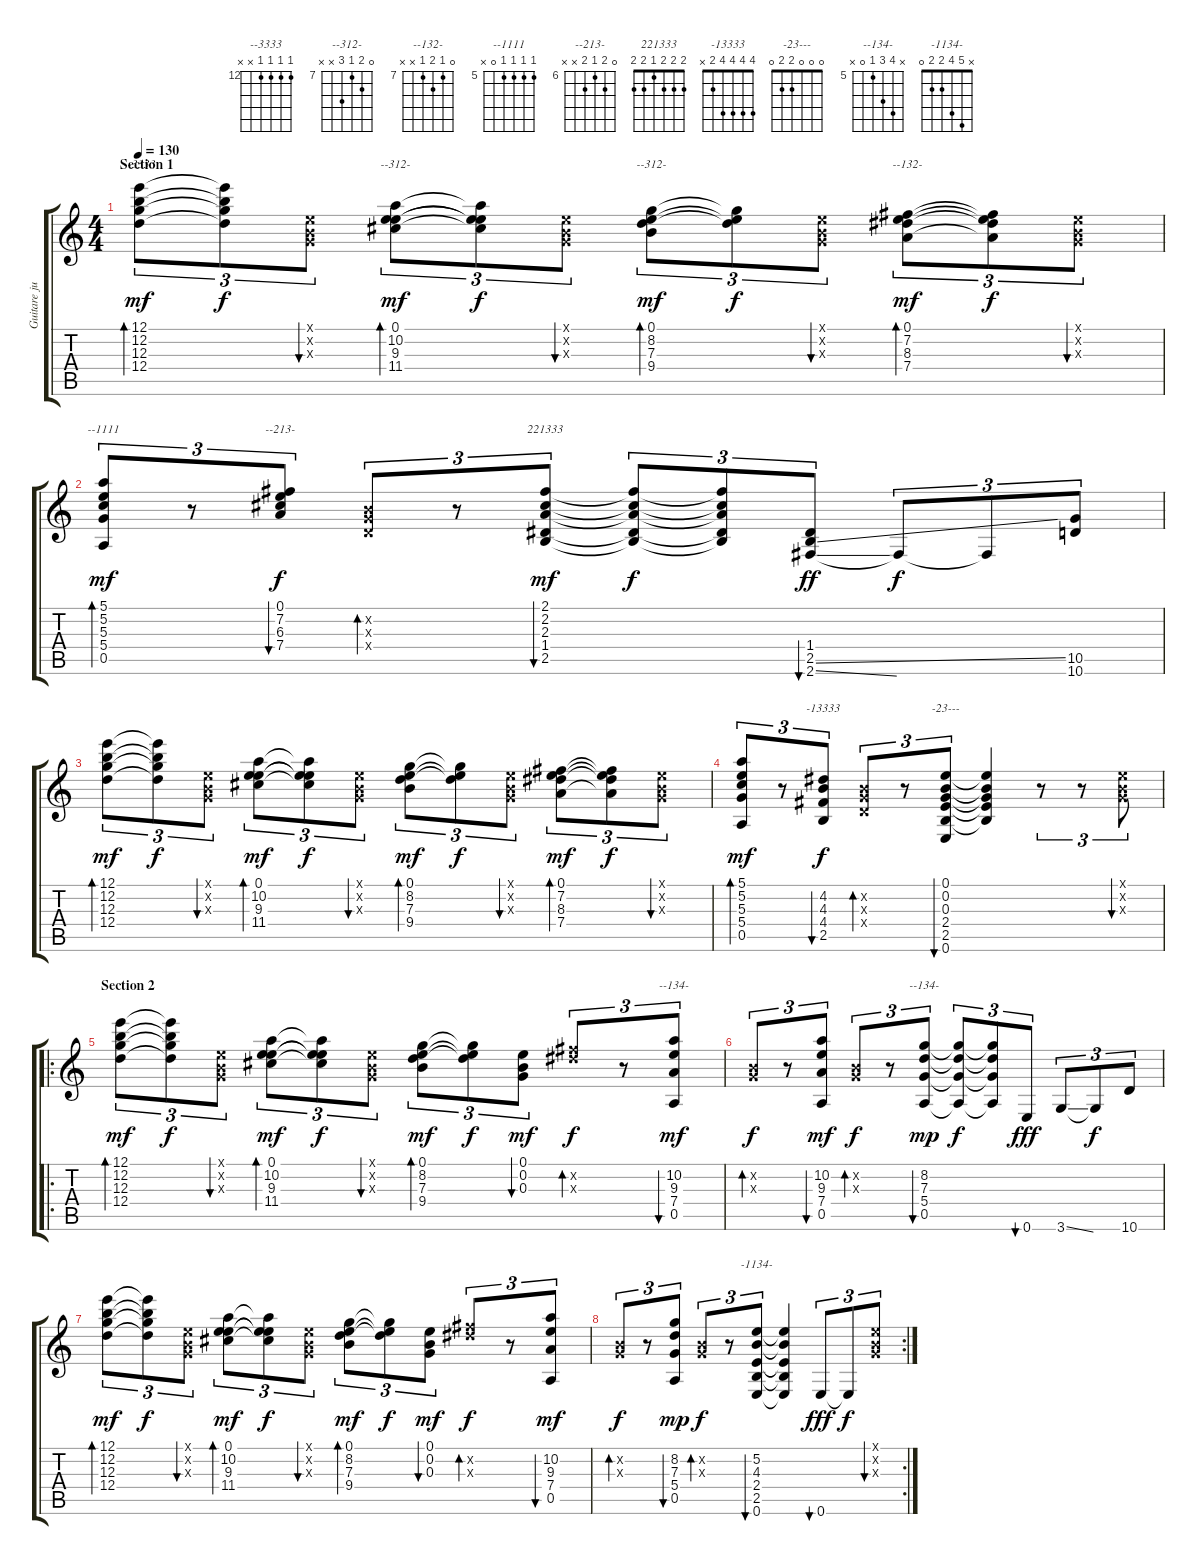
\track ("Guitare juin 2001" "Guitare ju") {instrument acousticguitarnylon}
\staff {score tabs}
\tuning (E4 B3 G3 D3 A2 E2) {hide}
\chord ("--3333" 12 12 12 12 x x) {firstfret 12}
\chord ("--312-" 0 10 9 11 x x) {firstfret 9}
\chord ("--312-" 0 8 7 9 x x) {firstfret 7}
\chord ("--132-" 0 7 8 7 x x) {firstfret 7}
\chord ("--1111" 5 5 5 5 0 x) {firstfret 5}
\chord ("--213-" 0 7 6 7 x x) {firstfret 6}
\chord ("221333" 2 2 2 1 2 2)
\chord ("-13333" 4 4 4 4 2 x)
\chord ("-23---" 0 0 0 2 2 0)
\chord ("--134-" x 10 9 7 0 x) {firstfret 7}
\chord ("--134-" x 8 7 5 0 x) {firstfret 5}
\chord ("-1134-" x 5 4 2 2 0)
\ts (4 4)
\section ("" "Section 1")
\tempo 130
\clef g2
\ks c
(12.1 12.2 12.3 12.4).8{tu (3 2) bd 60 ch "--3333" dy mf instrument acousticguitarnylon} (12.1{t} 12.2{t} 12.3{t} 12.4{t}).8{tu (3 2) dy f} (0.1{x} 0.2{x} 0.3{x}).8{tu (3 2) bu 60} (0.1 10.2 9.3 11.4).8{tu (3 2) bd 60 ch "--312-" dy mf} (0.1{t} 10.2{t} 9.3{t} 11.4{t}).8{tu (3 2) dy f} (0.1{x} 0.2{x} 0.3{x}).8{tu (3 2) bu 60} (0.1 8.2 7.3 9.4).8{tu (3 2) bd 60 ch "--312-" dy mf} (0.1{t} 8.2{t} 7.3{t}).8{tu (3 2) dy f} (0.1{x} 0.2{x} 0.3{x}).8{tu (3 2) bu 60} (0.1 7.2 8.3 7.4).8{tu (3 2) bd 60 ch "--132-" dy mf} (0.1{t} 7.2{t} 8.3{t} 7.4{t}).8{tu (3 2) dy f} (0.1{x} 0.2{x} 0.3{x}).8{tu (3 2) bu 60} |
(5.1 5.2 5.3 5.4 0.5).8{tu (3 2) bd 60 ch "--1111" dy mf} r.8{tu (3 2)} (0.1 7.2 6.3 7.4).8{tu (3 2) bu 60 ch "--213-" dy f} (0.2{x} 0.3{x} 0.4{x}).8{tu (3 2) bd 60} r.8{tu (3 2)} (2.1 2.2 2.3 1.4 2.5).8{tu (3 2) bu 60 ch "221333" dy mf} (2.1{t} 2.2{t} 2.3{t} 1.4{t} 2.5{t}).8{tu (3 2) dy f} (2.1{t} 2.2{t} 2.3{t} 1.4{t} 2.5{t}).8{tu (3 2)} (1.4 2.5{ss} 2.6{ss}).8{tu (3 2) bu 60 dy ff} 2.6{t}.8{tu (3 2) dy f} 2.6{t}.8{tu (3 2)} (10.5 10.6).8{tu (3 2)} |
(12.1 12.2 12.3 12.4).8{tu (3 2) bd 60 dy mf} (12.1{t} 12.2{t} 12.3{t} 12.4{t}).8{tu (3 2) dy f} (0.1{x} 0.2{x} 0.3{x}).8{tu (3 2) bu 60} (0.1 10.2 9.3 11.4).8{tu (3 2) bd 60 dy mf} (0.1{t} 10.2{t} 9.3{t} 11.4{t}).8{tu (3 2) dy f} (0.1{x} 0.2{x} 0.3{x}).8{tu (3 2) bu 60} (0.1 8.2 7.3 9.4).8{tu (3 2) bd 60 dy mf} (0.1{t} 8.2{t} 7.3{t}).8{tu (3 2) dy f} (0.1{x} 0.2{x} 0.3{x}).8{tu (3 2) bu 60} (0.1 7.2 8.3 7.4).8{tu (3 2) bd 60 dy mf} (0.1{t} 7.2{t} 8.3{t} 7.4{t}).8{tu (3 2) dy f} (0.1{x} 0.2{x} 0.3{x}).8{tu (3 2) bu 60} |
(5.1 5.2 5.3 5.4 0.5).8{tu (3 2) bd 60 dy mf} r.8{tu (3 2)} (4.2 4.3 4.4 2.5).8{tu (3 2) bu 60 ch "-13333" dy f} (0.2{x} 0.3{x} 0.4{x}).8{tu (3 2) bd 60} r.8{tu (3 2)} (0.1 0.2 0.3 2.4 2.5 0.6).8{tu (3 2) bu 60 ch "-23---"} (0.1{t} 0.2{t} 0.3{t} 2.4{t} 2.5{t}).4 r.8{tu (3 2)} r.8{tu (3 2)} (0.1{x} 0.2{x} 0.3{x}).8{tu (3 2) bu 60} |
\ro
\section ("" "Section 2")
(12.1 12.2 12.3 12.4).8{tu (3 2) bd 60 dy mf} (12.1{t} 12.2{t} 12.3{t} 12.4{t}).8{tu (3 2) dy f} (0.1{x} 0.2{x} 0.3{x}).8{tu (3 2) bu 60} (0.1 10.2 9.3 11.4).8{tu (3 2) bd 60 dy mf} (0.1{t} 10.2{t} 9.3{t} 11.4{t}).8{tu (3 2) dy f} (0.1{x} 0.2{x} 0.3{x}).8{tu (3 2) bu 60} (0.1 8.2 7.3 9.4).8{tu (3 2) bd 60 dy mf} (0.1{t} 8.2{t} 7.3{t}).8{tu (3 2) dy f} (0.1 0.2 0.3).8{tu (3 2) bu 60 dy mf} (7.2{x} 8.3{x}).8{tu (3 2) bd 60 dy f} r.8{tu (3 2)} (10.2 9.3 7.4 0.5).8{tu (3 2) bu 60 ch "--134-" dy mf} |
(0.2{x} 0.3{x}).8{tu (3 2) bd 60 dy f} r.8{tu (3 2)} (10.2 9.3 7.4 0.5).8{tu (3 2) bu 60 dy mf} (0.2{x} 0.3{x}).8{tu (3 2) bd 60 dy f} r.8{tu (3 2)} (8.2 7.3 5.4 0.5).8{tu (3 2) bu 60 ch "--134-" dy mp} (8.2{t} 7.3{t} 5.4{t} 0.5{t}).8{tu (3 2) dy f} (8.2{t} 7.3{t} 5.4{t} 0.5{t}).8{tu (3 2)} 0.6.8{tu (3 2) bu 60 dy fff} 3.6{ss}.8{tu (3 2)} 3.6{t}.8{tu (3 2) dy f} 10.6.8{tu (3 2)} |
(12.1 12.2 12.3 12.4).8{tu (3 2) bd 60 dy mf} (12.1{t} 12.2{t} 12.3{t} 12.4{t}).8{tu (3 2) dy f} (0.1{x} 0.2{x} 0.3{x}).8{tu (3 2) bu 60} (0.1 10.2 9.3 11.4).8{tu (3 2) bd 60 dy mf} (0.1{t} 10.2{t} 9.3{t} 11.4{t}).8{tu (3 2) dy f} (0.1{x} 0.2{x} 0.3{x}).8{tu (3 2) bu 60} (0.1 8.2 7.3 9.4).8{tu (3 2) bd 60 dy mf} (0.1{t} 8.2{t} 7.3{t}).8{tu (3 2) dy f} (0.1 0.2 0.3).8{tu (3 2) bu 60 dy mf} (7.2{x} 8.3{x}).8{tu (3 2) bd 60 dy f} r.8{tu (3 2)} (10.2 9.3 7.4 0.5).8{tu (3 2) bu 60 dy mf} |
\rc 2
(0.2{x} 0.3{x}).8{tu (3 2) bd 60 dy f} r.8{tu (3 2)} (8.2 7.3 5.4 0.5).8{tu (3 2) bu 60 dy mp} (0.2{x} 0.3{x}).8{tu (3 2) bd 60 dy f} r.8{tu (3 2)} (5.2 4.3 2.4 2.5 0.6).8{tu (3 2) bu 60 ch "-1134-"} (5.2{t} 4.3{t} 2.4{t} 2.5{t} 0.6{t}).4 0.6.8{tu (3 2) bu 60 dy fff} 0.6{t}.8{tu (3 2) dy f} (0.1{x} 0.2{x} 0.3{x}).8{tu (3 2) bu 60}
